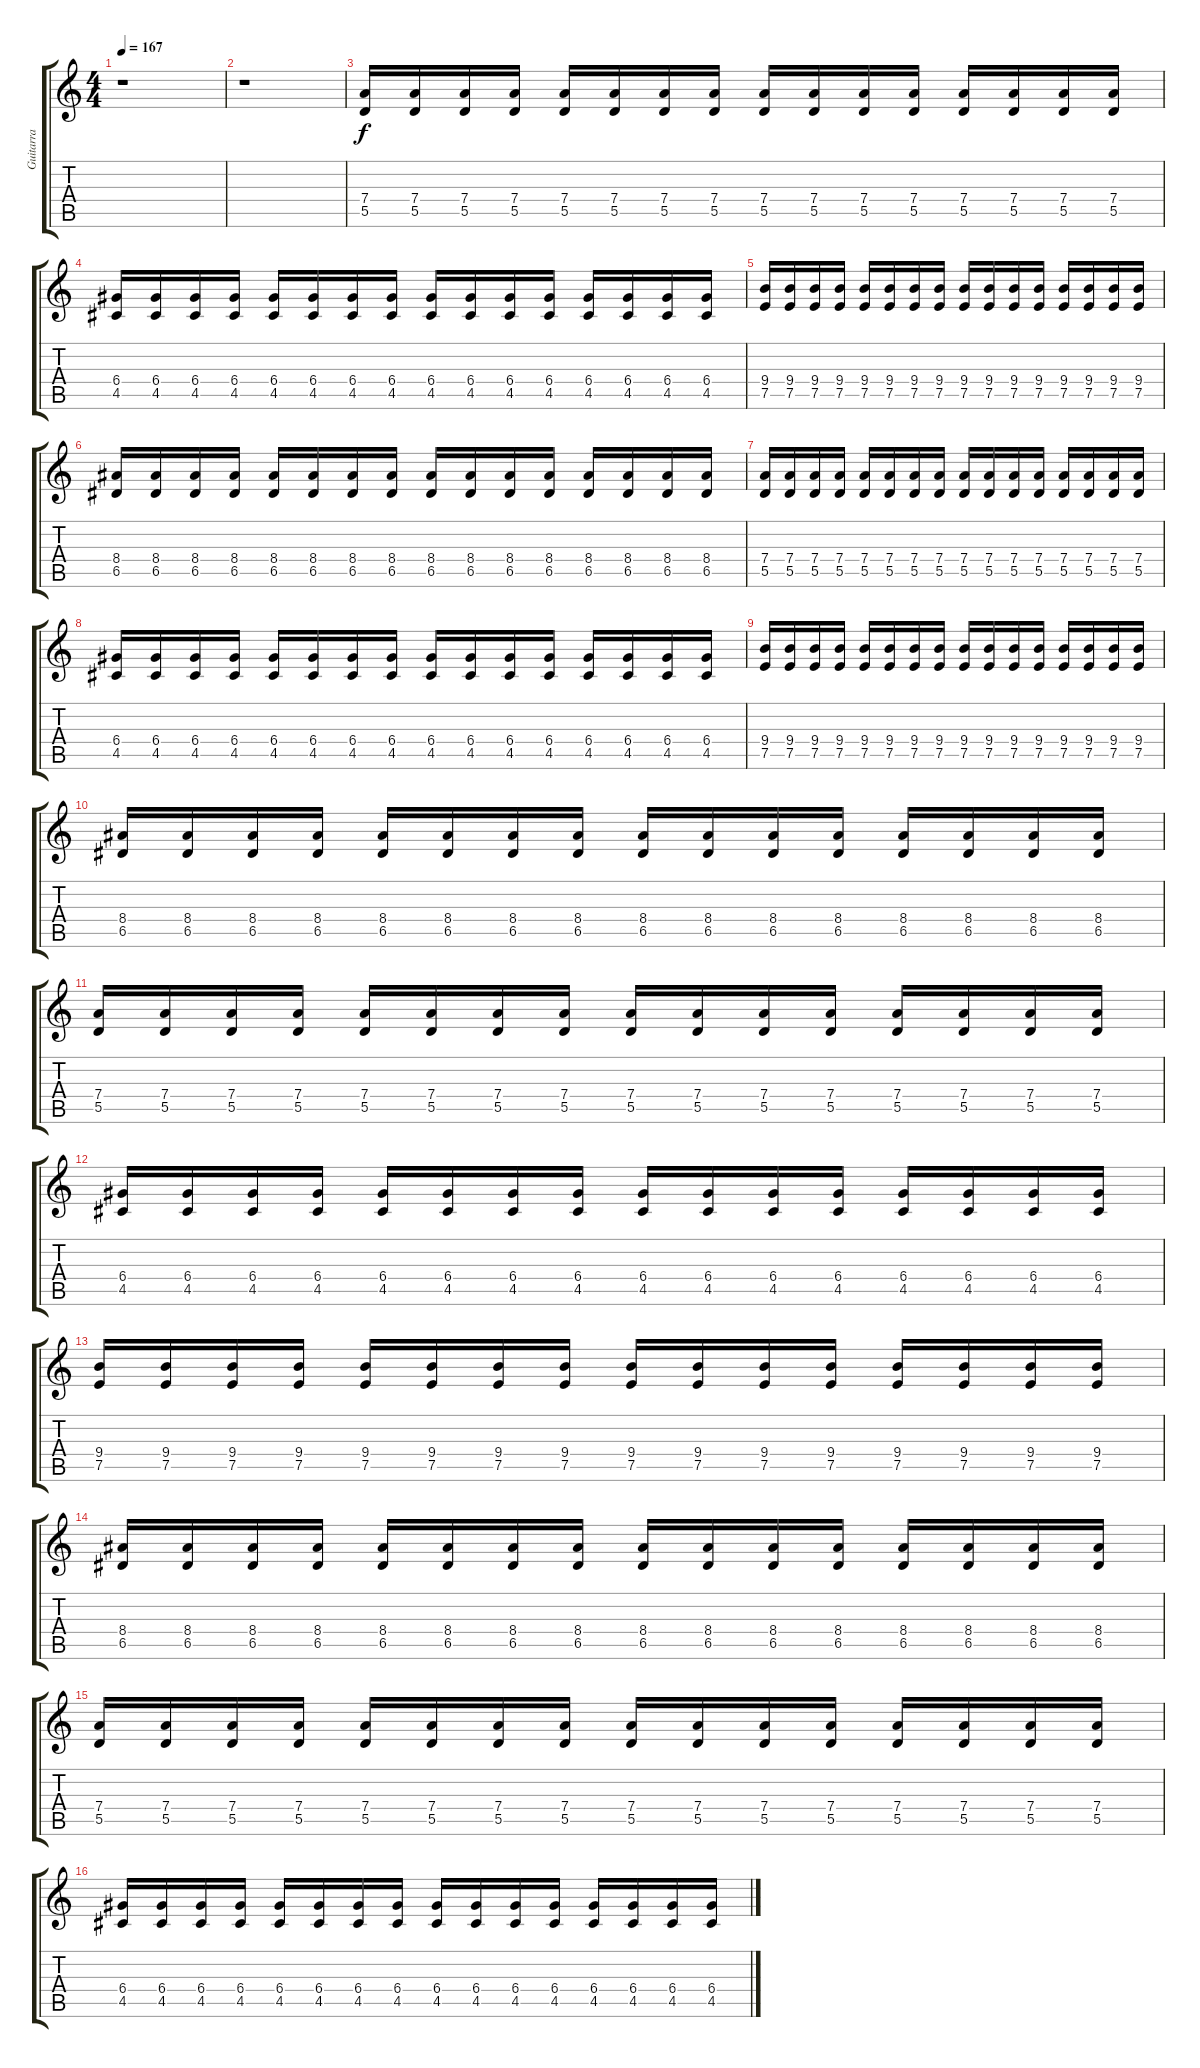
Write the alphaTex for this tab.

\track ("Guitarra" "Guitarra") {instrument distortionguitar}
\staff {score tabs}
\tuning (E4 B3 G3 D3 A2 E2) {hide}
\ts (4 4)
\tempo 167
\clef g2
\ks c
r.1{dy f} |
r.1 |
(7.4 5.5).16 (7.4 5.5).16 (7.4 5.5).16 (7.4 5.5).16 (7.4 5.5).16 (7.4 5.5).16 (7.4 5.5).16 (7.4 5.5).16 (7.4 5.5).16 (7.4 5.5).16 (7.4 5.5).16 (7.4 5.5).16 (7.4 5.5).16 (7.4 5.5).16 (7.4 5.5).16 (7.4 5.5).16 |
(6.4 4.5).16 (6.4 4.5).16 (6.4 4.5).16 (6.4 4.5).16 (6.4 4.5).16 (6.4 4.5).16 (6.4 4.5).16 (6.4 4.5).16 (6.4 4.5).16 (6.4 4.5).16 (6.4 4.5).16 (6.4 4.5).16 (6.4 4.5).16 (6.4 4.5).16 (6.4 4.5).16 (6.4 4.5).16 |
(9.4 7.5).16 (9.4 7.5).16 (9.4 7.5).16 (9.4 7.5).16 (9.4 7.5).16 (9.4 7.5).16 (9.4 7.5).16 (9.4 7.5).16 (9.4 7.5).16 (9.4 7.5).16 (9.4 7.5).16 (9.4 7.5).16 (9.4 7.5).16 (9.4 7.5).16 (9.4 7.5).16 (9.4 7.5).16 |
(8.4 6.5).16 (8.4 6.5).16 (8.4 6.5).16 (8.4 6.5).16 (8.4 6.5).16 (8.4 6.5).16 (8.4 6.5).16 (8.4 6.5).16 (8.4 6.5).16 (8.4 6.5).16 (8.4 6.5).16 (8.4 6.5).16 (8.4 6.5).16 (8.4 6.5).16 (8.4 6.5).16 (8.4 6.5).16 |
(7.4 5.5).16 (7.4 5.5).16 (7.4 5.5).16 (7.4 5.5).16 (7.4 5.5).16 (7.4 5.5).16 (7.4 5.5).16 (7.4 5.5).16 (7.4 5.5).16 (7.4 5.5).16 (7.4 5.5).16 (7.4 5.5).16 (7.4 5.5).16 (7.4 5.5).16 (7.4 5.5).16 (7.4 5.5).16 |
(6.4 4.5).16 (6.4 4.5).16 (6.4 4.5).16 (6.4 4.5).16 (6.4 4.5).16 (6.4 4.5).16 (6.4 4.5).16 (6.4 4.5).16 (6.4 4.5).16 (6.4 4.5).16 (6.4 4.5).16 (6.4 4.5).16 (6.4 4.5).16 (6.4 4.5).16 (6.4 4.5).16 (6.4 4.5).16 |
(9.4 7.5).16 (9.4 7.5).16 (9.4 7.5).16 (9.4 7.5).16 (9.4 7.5).16 (9.4 7.5).16 (9.4 7.5).16 (9.4 7.5).16 (9.4 7.5).16 (9.4 7.5).16 (9.4 7.5).16 (9.4 7.5).16 (9.4 7.5).16 (9.4 7.5).16 (9.4 7.5).16 (9.4 7.5).16 |
(8.4 6.5).16 (8.4 6.5).16 (8.4 6.5).16 (8.4 6.5).16 (8.4 6.5).16 (8.4 6.5).16 (8.4 6.5).16 (8.4 6.5).16 (8.4 6.5).16 (8.4 6.5).16 (8.4 6.5).16 (8.4 6.5).16 (8.4 6.5).16 (8.4 6.5).16 (8.4 6.5).16 (8.4 6.5).16 |
(7.4 5.5).16 (7.4 5.5).16 (7.4 5.5).16 (7.4 5.5).16 (7.4 5.5).16 (7.4 5.5).16 (7.4 5.5).16 (7.4 5.5).16 (7.4 5.5).16 (7.4 5.5).16 (7.4 5.5).16 (7.4 5.5).16 (7.4 5.5).16 (7.4 5.5).16 (7.4 5.5).16 (7.4 5.5).16 |
(6.4 4.5).16 (6.4 4.5).16 (6.4 4.5).16 (6.4 4.5).16 (6.4 4.5).16 (6.4 4.5).16 (6.4 4.5).16 (6.4 4.5).16 (6.4 4.5).16 (6.4 4.5).16 (6.4 4.5).16 (6.4 4.5).16 (6.4 4.5).16 (6.4 4.5).16 (6.4 4.5).16 (6.4 4.5).16 |
(9.4 7.5).16 (9.4 7.5).16 (9.4 7.5).16 (9.4 7.5).16 (9.4 7.5).16 (9.4 7.5).16 (9.4 7.5).16 (9.4 7.5).16 (9.4 7.5).16 (9.4 7.5).16 (9.4 7.5).16 (9.4 7.5).16 (9.4 7.5).16 (9.4 7.5).16 (9.4 7.5).16 (9.4 7.5).16 |
(8.4 6.5).16 (8.4 6.5).16 (8.4 6.5).16 (8.4 6.5).16 (8.4 6.5).16 (8.4 6.5).16 (8.4 6.5).16 (8.4 6.5).16 (8.4 6.5).16 (8.4 6.5).16 (8.4 6.5).16 (8.4 6.5).16 (8.4 6.5).16 (8.4 6.5).16 (8.4 6.5).16 (8.4 6.5).16 |
(7.4 5.5).16 (7.4 5.5).16 (7.4 5.5).16 (7.4 5.5).16 (7.4 5.5).16 (7.4 5.5).16 (7.4 5.5).16 (7.4 5.5).16 (7.4 5.5).16 (7.4 5.5).16 (7.4 5.5).16 (7.4 5.5).16 (7.4 5.5).16 (7.4 5.5).16 (7.4 5.5).16 (7.4 5.5).16 |
(6.4 4.5).16 (6.4 4.5).16 (6.4 4.5).16 (6.4 4.5).16 (6.4 4.5).16 (6.4 4.5).16 (6.4 4.5).16 (6.4 4.5).16 (6.4 4.5).16 (6.4 4.5).16 (6.4 4.5).16 (6.4 4.5).16 (6.4 4.5).16 (6.4 4.5).16 (6.4 4.5).16 (6.4 4.5).16
